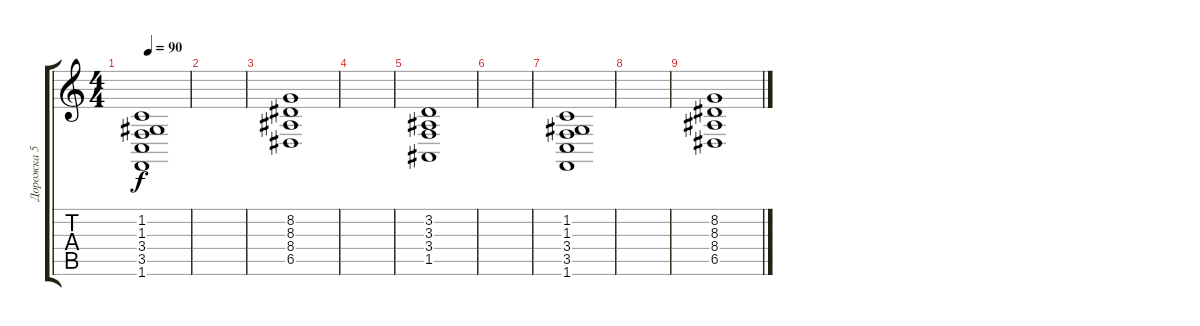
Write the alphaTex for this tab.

\track ("Дорожка 5" "Дорожка 5") {instrument rockorgan}
\staff {score tabs}
\tuning (E4 B3 G3 D3 A2 E2) {hide}
\ts (4 4)
\tempo 90
\clef g2
\ks c
(1.2 1.3 3.4 3.5 1.6).1{dy f} |
|
(8.2 8.3 8.4 6.5).1 |
|
(3.2 3.3 3.4 1.5).1 |
|
(1.2 1.3 3.4 3.5 1.6).1 |
|
(8.2 8.3 8.4 6.5).1
